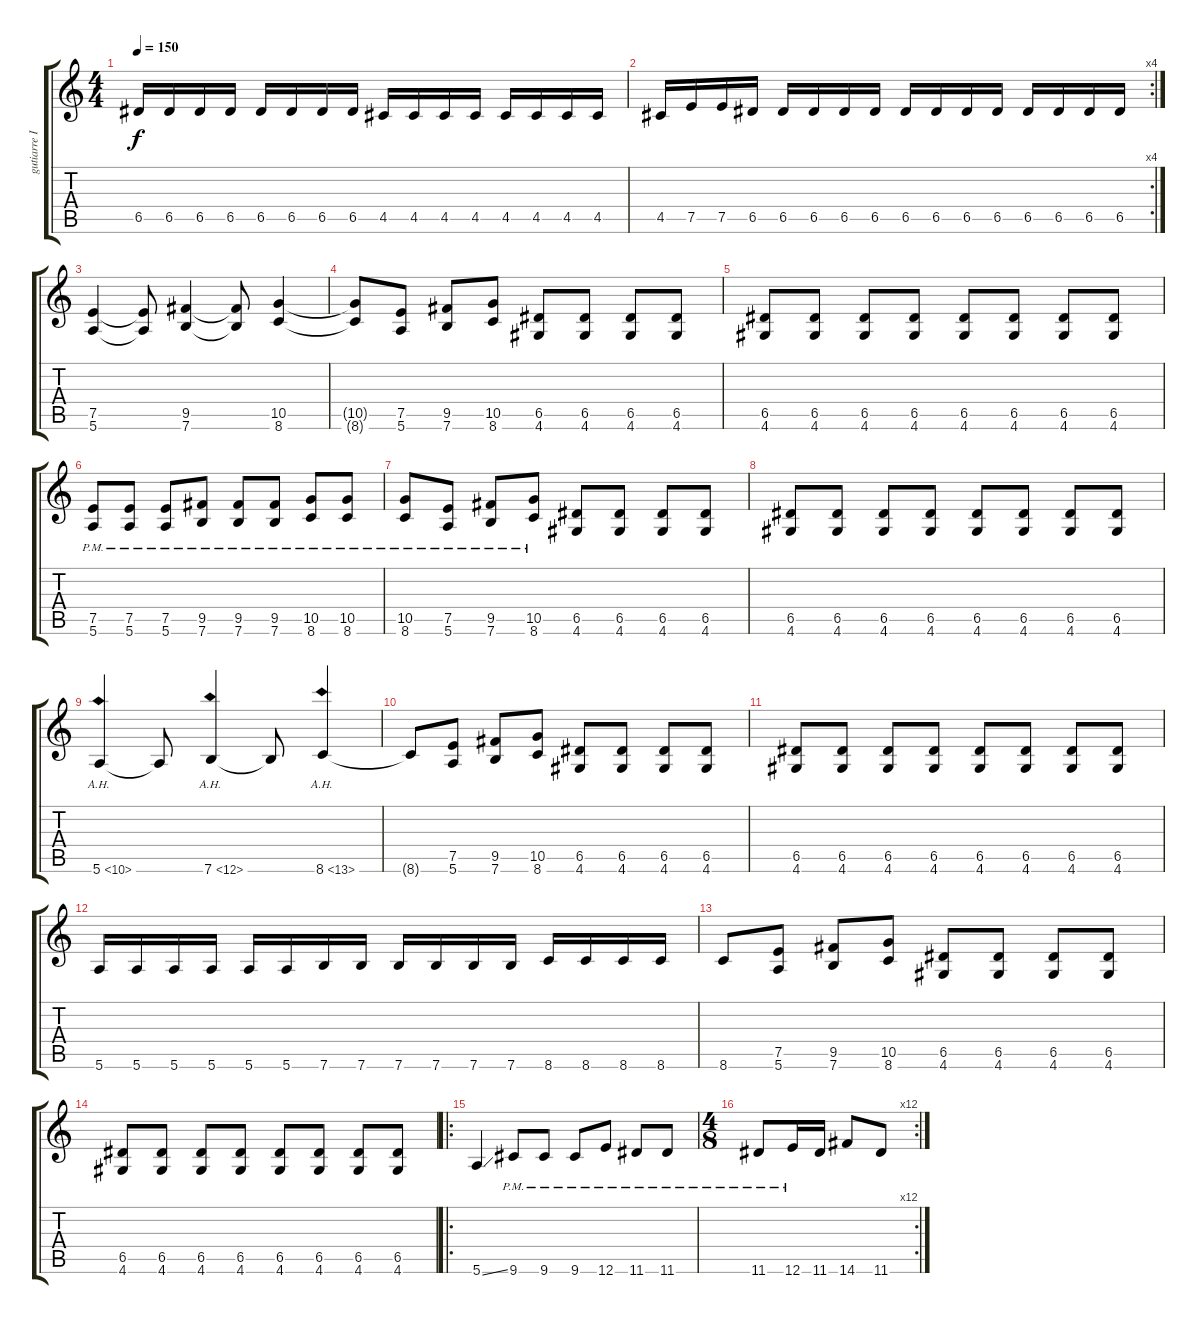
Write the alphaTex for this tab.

\track ("gutiarre I" "gutiarre I") {instrument distortionguitar}
\staff {score tabs}
\tuning (E4 B3 G3 D3 A2 E2) {hide}
\ts (4 4)
\tempo 150
\clef g2
\ks c
6.5.16{dy f} 6.5.16 6.5.16 6.5.16 6.5.16 6.5.16 6.5.16 6.5.16 4.5.16 4.5.16 4.5.16 4.5.16 4.5.16 4.5.16 4.5.16 4.5.16 |
\rc 4
4.5.16 7.5.16 7.5.16 6.5.16 6.5.16 6.5.16 6.5.16 6.5.16 6.5.16 6.5.16 6.5.16 6.5.16 6.5.16 6.5.16 6.5.16 6.5.16 |
(7.5 5.6).4 (7.5{t} 5.6{t}).8 (9.5 7.6).4 (9.5{t} 7.6{t}).8 (10.5 8.6).4 |
(10.5{t} 8.6{t}).8 (7.5 5.6).8 (9.5 7.6).8 (10.5 8.6).8 (6.5 4.6).8 (6.5 4.6).8 (6.5 4.6).8 (6.5 4.6).8 |
(6.5 4.6).8 (6.5 4.6).8 (6.5 4.6).8 (6.5 4.6).8 (6.5 4.6).8 (6.5 4.6).8 (6.5 4.6).8 (6.5 4.6).8 |
(7.5{pm} 5.6{pm}).8 (7.5{pm} 5.6{pm}).8 (7.5{pm} 5.6{pm}).8 (9.5{pm} 7.6{pm}).8 (9.5{pm} 7.6{pm}).8 (9.5{pm} 7.6{pm}).8 (10.5{pm} 8.6{pm}).8 (10.5{pm} 8.6{pm}).8 |
(10.5{pm} 8.6{pm}).8 (7.5{pm} 5.6{pm}).8 (9.5{pm} 7.6{pm}).8 (10.5{pm} 8.6{pm}).8 (6.5 4.6).8 (6.5 4.6).8 (6.5 4.6).8 (6.5 4.6).8 |
(6.5 4.6).8 (6.5 4.6).8 (6.5 4.6).8 (6.5 4.6).8 (6.5 4.6).8 (6.5 4.6).8 (6.5 4.6).8 (6.5 4.6).8 |
5.6{ah 5}.4 5.6{t}.8 7.6{ah 5}.4 7.6{t}.8 8.6{ah 5}.4 |
8.6{t}.8 (7.5 5.6).8 (9.5 7.6).8 (10.5 8.6).8 (6.5 4.6).8 (6.5 4.6).8 (6.5 4.6).8 (6.5 4.6).8 |
(6.5 4.6).8 (6.5 4.6).8 (6.5 4.6).8 (6.5 4.6).8 (6.5 4.6).8 (6.5 4.6).8 (6.5 4.6).8 (6.5 4.6).8 |
5.6.16 5.6.16 5.6.16 5.6.16 5.6.16 5.6.16 7.6.16 7.6.16 7.6.16 7.6.16 7.6.16 7.6.16 8.6.16 8.6.16 8.6.16 8.6.16 |
8.6.8 (7.5 5.6).8 (9.5 7.6).8 (10.5 8.6).8 (6.5 4.6).8 (6.5 4.6).8 (6.5 4.6).8 (6.5 4.6).8 |
(6.5 4.6).8 (6.5 4.6).8 (6.5 4.6).8 (6.5 4.6).8 (6.5 4.6).8 (6.5 4.6).8 (6.5 4.6).8 (6.5 4.6).8 |
\ro
5.6{ss}.4 9.6{pm}.8 9.6{pm}.8 9.6{pm}.8 12.6{pm}.8 11.6{pm}.8 11.6{pm}.8 |
\rc 12
\ts (4 8)
11.6{pm}.8 12.6{pm}.16 11.6.16 14.6.8 11.6.8
